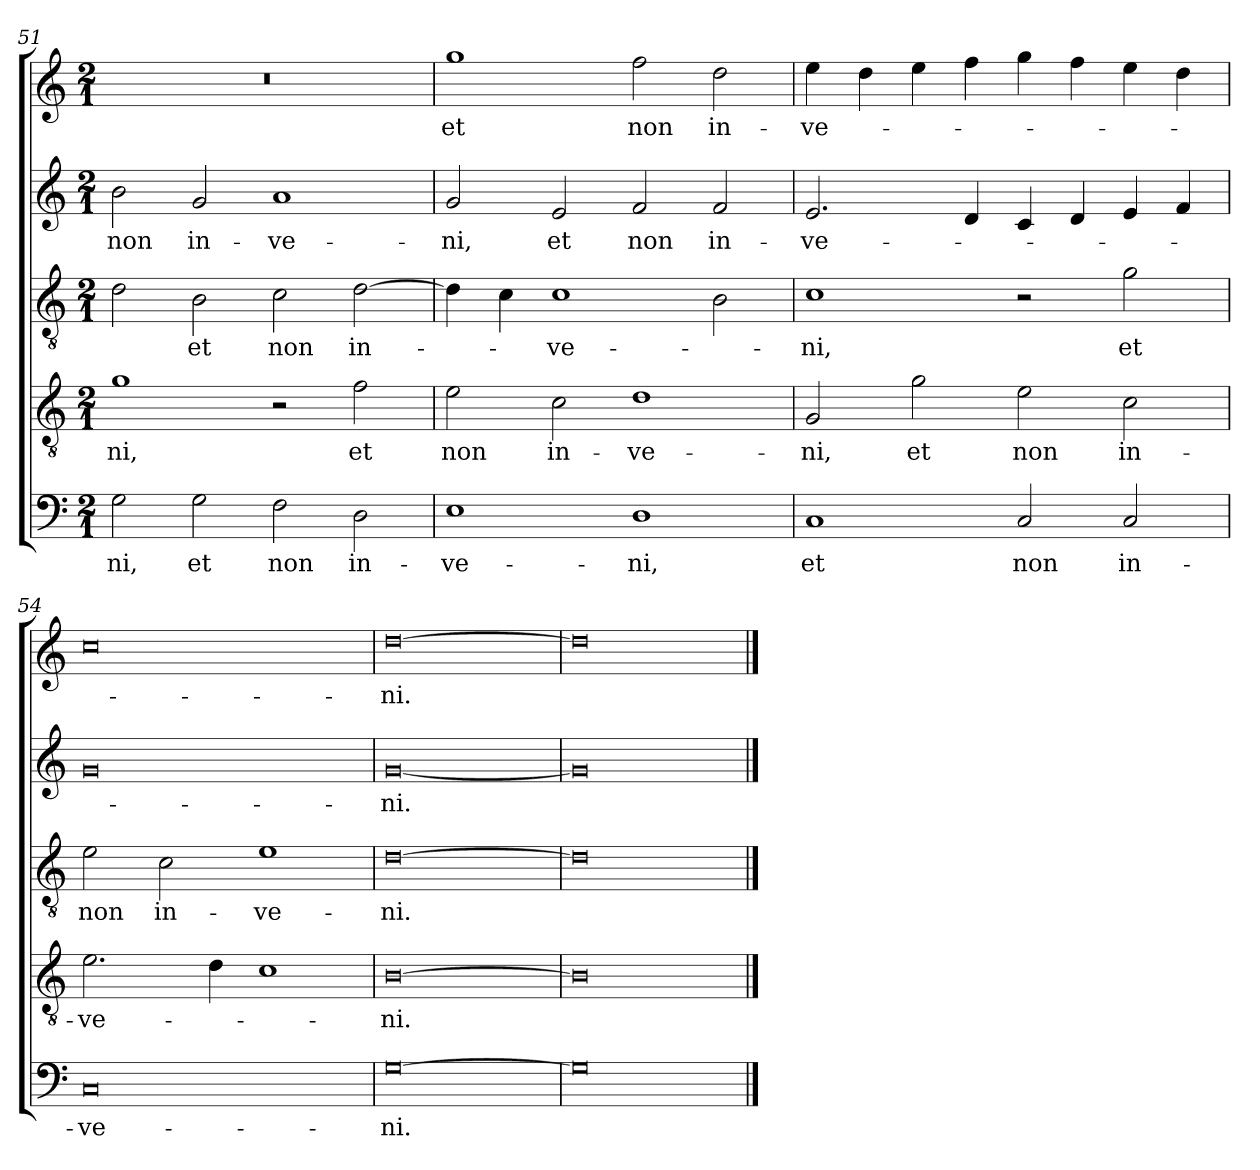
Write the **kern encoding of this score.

**kern	**text	**kern	**text	**kern	**text	**kern	**text	**kern	**text
*part5	*part5	*part4	*part4	*part3	*part3	*part2	*part2	*part1	*part1
*staff5	*staff5	*staff4	*staff4	*staff3	*staff3	*staff2	*staff2	*staff1	*staff1
*clefF4	*	*clefGv2	*	*clefGv2	*	*clefG2	*	*clefG2	*
*k[]	*	*k[]	*	*k[]	*	*k[]	*	*k[]	*
*C:	*	*C:	*	*C:	*	*C:	*	*C:	*
*M2/1	*	*M2/1	*	*M2/1	*	*M2/1	*	*M2/1	*
=51	=51	=51	=51	=51	=51	=51	=51	=51	=51
!	!LO:LY:b	!	!LO:LY:b	!	!	!	!LO:LY:b	!	!
2G\	-ni,	1g	-ni,	2d\	.	2b\	non	0r	.
!	!LO:LY:b	!	!	!	!LO:LY:b	!	!LO:LY:b	!	!
2G\	et	.	.	2B\	et	2g/	in-	.	.
!	!LO:LY:b	!	!	!	!LO:LY:b	!	!LO:LY:b	!	!
2F\	non	2r	.	2c\	non	1a	-ve-	.	.
!	!LO:LY:b	!	!LO:LY:b	!	!LO:LY:b	!	!	!	!
2D\	in-	2f\	et	[2d\	in-	.	.	.	.
=52	=52	=52	=52	=52	=52	=52	=52	=52	=52
!	!LO:LY:b	!	!LO:LY:b	!	!	!	!LO:LY:b	!	!LO:LY:b
1E	-ve-	2e\	non	4d\]	.	2g/	-ni,	1gg	et
.	.	.	.	4c\	.	.	.	.	.
!	!	!	!LO:LY:b	!	!LO:LY:b	!	!LO:LY:b	!	!
.	.	2c\	in-	1c	-ve-	2e/	et	.	.
!	!LO:LY:b	!	!LO:LY:b	!	!	!	!LO:LY:b	!	!LO:LY:b
1D	-ni,	1d	-ve-	.	.	2f/	non	2ff\	non
!	!	!	!	!	!	!	!LO:LY:b	!	!LO:LY:b
.	.	.	.	2B\	.	2f/	in-	2dd\	in-
=53	=53	=53	=53	=53	=53	=53	=53	=53	=53
!	!LO:LY:b	!	!LO:LY:b	!	!LO:LY:b	!	!LO:LY:b	!	!LO:LY:b
1C	et	2G/	-ni,	1c	-ni,	2.e/	-ve-	4ee\	-ve-
.	.	.	.	.	.	.	.	4dd\	.
!	!	!	!LO:LY:b	!	!	!	!	!	!
.	.	2g\	et	.	.	.	.	4ee\	.
.	.	.	.	.	.	4d/	.	4ff\	.
!	!LO:LY:b	!	!LO:LY:b	!	!	!	!	!	!
2C/	non	2e\	non	2r	.	4c/	.	4gg\	.
.	.	.	.	.	.	4d/	.	4ff\	.
!	!LO:LY:b	!	!LO:LY:b	!	!LO:LY:b	!	!	!	!
2C/	in-	2c\	in-	2g\	et	4e/	.	4ee\	.
.	.	.	.	.	.	4f/	.	4dd\	.
=54	=54	=54	=54	=54	=54	=54	=54	=54	=54
!	!LO:LY:b	!	!LO:LY:b	!	!LO:LY:b	!	!	!	!
0C	-ve-	2.e\	-ve-	2e\	non	0g	.	0cc	.
!	!	!	!	!	!LO:LY:b	!	!	!	!
.	.	.	.	2c\	in-	.	.	.	.
.	.	4d\	.	.	.	.	.	.	.
!	!	!	!	!	!LO:LY:b	!	!	!	!
.	.	1c	.	1e	-ve-	.	.	.	.
=55	=55	=55	=55	=55	=55	=55	=55	=55	=55
!	!LO:LY:b	!	!LO:LY:b	!	!LO:LY:b	!	!LO:LY:b	!	!LO:LY:b
[0G	-ni.	[0B	-ni.	[0d	-ni.	[0g	-ni.	[0dd	-ni.
=56	=56	=56	=56	=56	=56	=56	=56	=56	=56
0G]	.	0B]	.	0d]	.	0g]	.	0dd]	.
==	==	==	==	==	==	==	==	==	==
*-	*-	*-	*-	*-	*-	*-	*-	*-	*-
